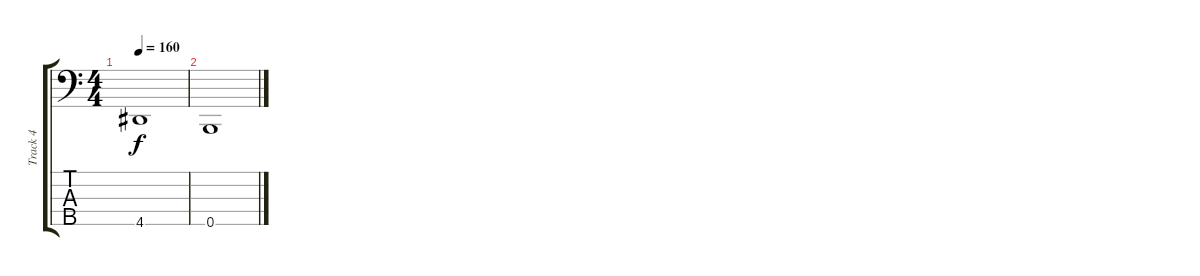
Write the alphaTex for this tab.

\track ("Track 4" "Track 4") {instrument electricbassfinger}
\staff {score tabs}
\tuning (G2 D2 A1 E1 B0) {hide}
\ts (4 4)
\tempo 160
\clef f4
\ks c
4.5{t}.1{dy f} |
0.5.1
